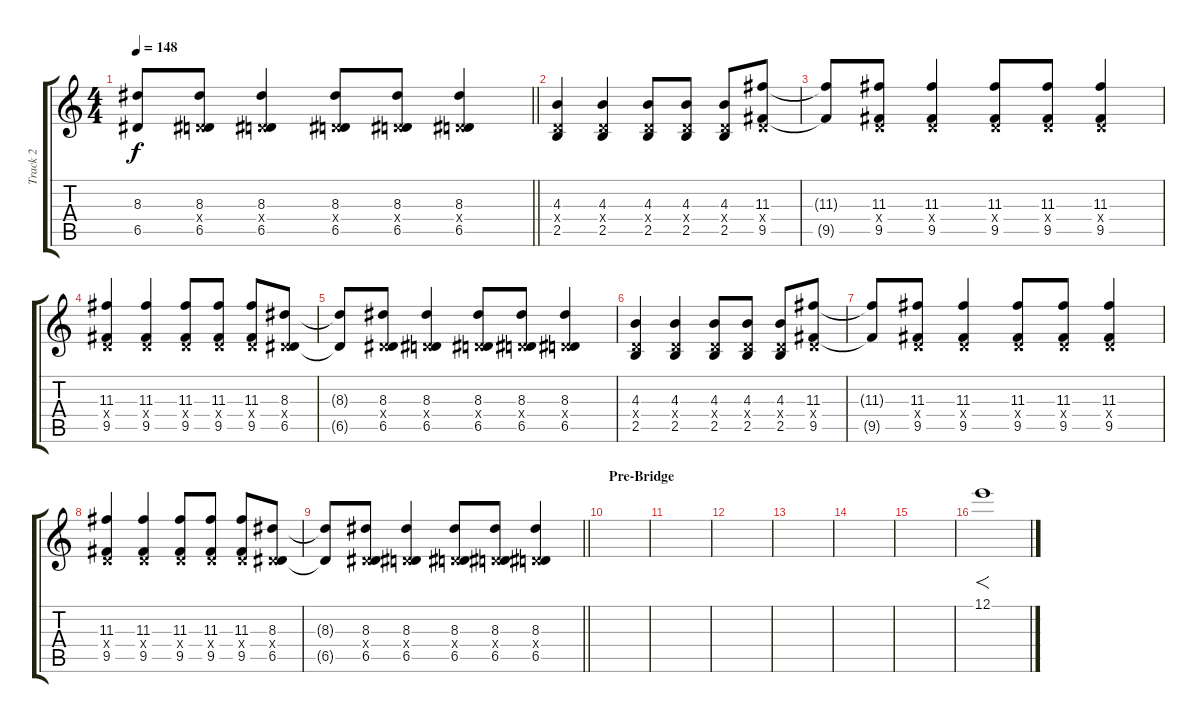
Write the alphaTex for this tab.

\track ("Track 2" "Track 2") {instrument electricguitarjazz}
\staff {score tabs}
\tuning (E4 B3 G3 D3 A2 D2) {hide}
\ts (4 4)
\tempo 148
\clef g2
\barLineRight lightlight
\ks c
(8.3{t} 6.5{t}).8{dy f} (8.3 0.4{x} 6.5).8 (8.3 0.4{x} 6.5).4 (8.3 0.4{x} 6.5).8 (8.3 0.4{x} 6.5).8 (8.3 0.4{x} 6.5).4 |
(4.3 0.4{x} 2.5).4 (4.3 0.4{x} 2.5).4 (4.3 0.4{x} 2.5).8 (4.3 0.4{x} 2.5).8 (4.3 0.4{x} 2.5).8 (11.3 0.4{x} 9.5).8 |
(11.3{t} 9.5{t}).8 (11.3 0.4{x} 9.5).8 (11.3 0.4{x} 9.5).4 (11.3 0.4{x} 9.5).8 (11.3 0.4{x} 9.5).8 (11.3 0.4{x} 9.5).4 |
(11.3 0.4{x} 9.5).4 (11.3 0.4{x} 9.5).4 (11.3 0.4{x} 9.5).8 (11.3 0.4{x} 9.5).8 (11.3 0.4{x} 9.5).8 (8.3 0.4{x} 6.5).8 |
(8.3{t} 6.5{t}).8 (8.3 0.4{x} 6.5).8 (8.3 0.4{x} 6.5).4 (8.3 0.4{x} 6.5).8 (8.3 0.4{x} 6.5).8 (8.3 0.4{x} 6.5).4 |
(4.3 0.4{x} 2.5).4 (4.3 0.4{x} 2.5).4 (4.3 0.4{x} 2.5).8 (4.3 0.4{x} 2.5).8 (4.3 0.4{x} 2.5).8 (11.3 0.4{x} 9.5).8 |
(11.3{t} 9.5{t}).8 (11.3 0.4{x} 9.5).8 (11.3 0.4{x} 9.5).4 (11.3 0.4{x} 9.5).8 (11.3 0.4{x} 9.5).8 (11.3 0.4{x} 9.5).4 |
(11.3 0.4{x} 9.5).4 (11.3 0.4{x} 9.5).4 (11.3 0.4{x} 9.5).8 (11.3 0.4{x} 9.5).8 (11.3 0.4{x} 9.5).8 (8.3 0.4{x} 6.5).8 |
\barLineRight lightlight
(8.3{t} 6.5{t}).8 (8.3 0.4{x} 6.5).8 (8.3 0.4{x} 6.5).4 (8.3 0.4{x} 6.5).8 (8.3 0.4{x} 6.5).8 (8.3 0.4{x} 6.5).4 |
\section ("" "Pre-Bridge")
|
|
|
|
|
|
12.1.1{f}
